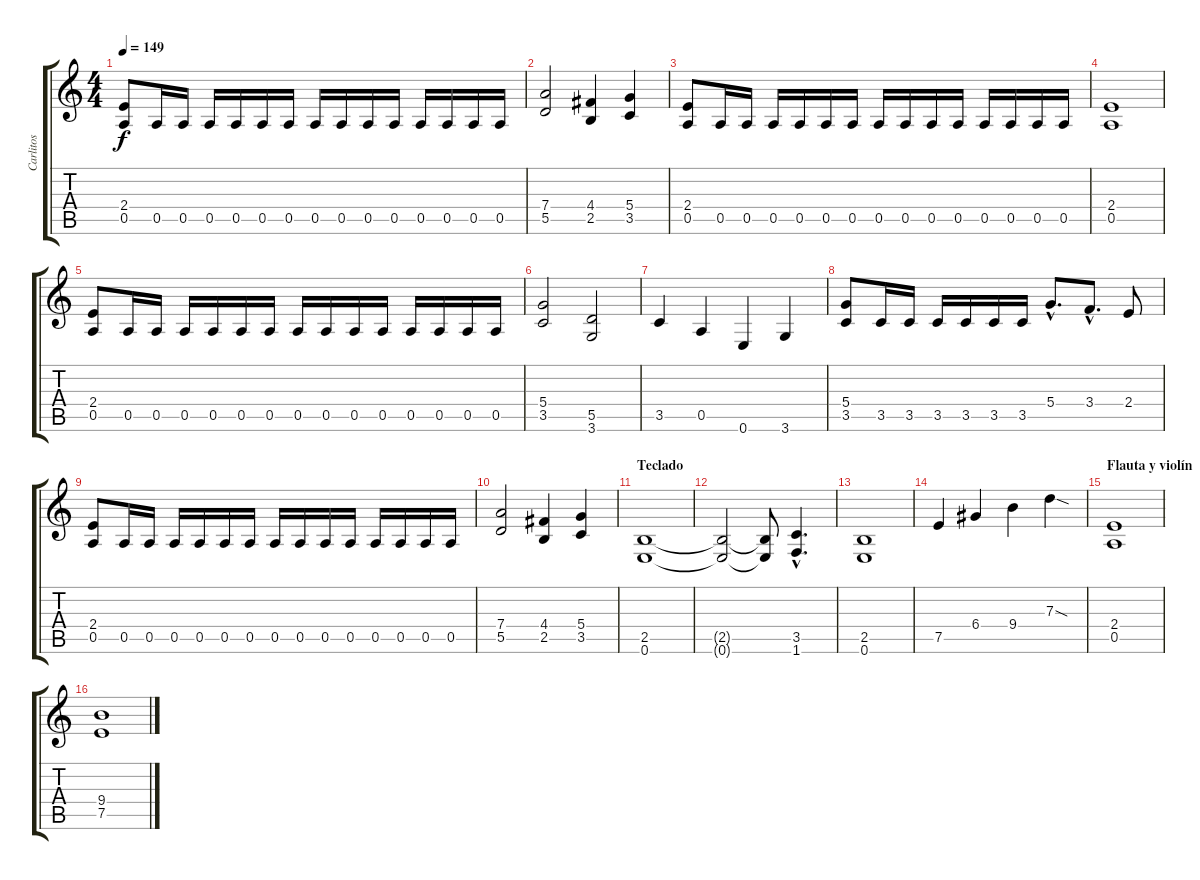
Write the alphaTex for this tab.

\track ("Carlitos" "Carlitos") {instrument distortionguitar}
\staff {score tabs}
\tuning (E4 B3 G3 D3 A2 E2) {hide}
\ts (4 4)
\tempo 149
\clef g2
\ks c
(2.4 0.5).8{dy f} 0.5.16 0.5.16 0.5.16 0.5.16 0.5.16 0.5.16 0.5.16 0.5.16 0.5.16 0.5.16 0.5.16 0.5.16 0.5.16 0.5.16 |
(7.4 5.5).2 (4.4 2.5).4 (5.4 3.5).4 |
(2.4 0.5).8 0.5.16 0.5.16 0.5.16 0.5.16 0.5.16 0.5.16 0.5.16 0.5.16 0.5.16 0.5.16 0.5.16 0.5.16 0.5.16 0.5.16 |
(2.4 0.5).1 |
(2.4 0.5).8 0.5.16 0.5.16 0.5.16 0.5.16 0.5.16 0.5.16 0.5.16 0.5.16 0.5.16 0.5.16 0.5.16 0.5.16 0.5.16 0.5.16 |
(5.4 3.5).2 (5.5 3.6).2 |
3.5.4 0.5.4 0.6.4 3.6.4 |
(5.4 3.5).8 3.5.16 3.5.16 3.5.16 3.5.16 3.5.16 3.5.16 5.4{hac}.8{d} 3.4{hac}.8{d} 2.4.8 |
(2.4 0.5).8 0.5.16 0.5.16 0.5.16 0.5.16 0.5.16 0.5.16 0.5.16 0.5.16 0.5.16 0.5.16 0.5.16 0.5.16 0.5.16 0.5.16 |
(7.4 5.5).2 (4.4 2.5).4 (5.4 3.5).4 |
\section ("" "Teclado")
(2.5 0.6).1 |
(2.5{t} 0.6{t}).2 (2.5{t} 0.6{t}).8 (3.5{hac} 1.6{hac}).4{d} |
(2.5 0.6).1 |
7.5.4 6.4.4 9.4.4 7.3{sod}.4 |
\section ("" "Flauta y violín")
(2.4 0.5).1 |
(9.4 7.5).1
